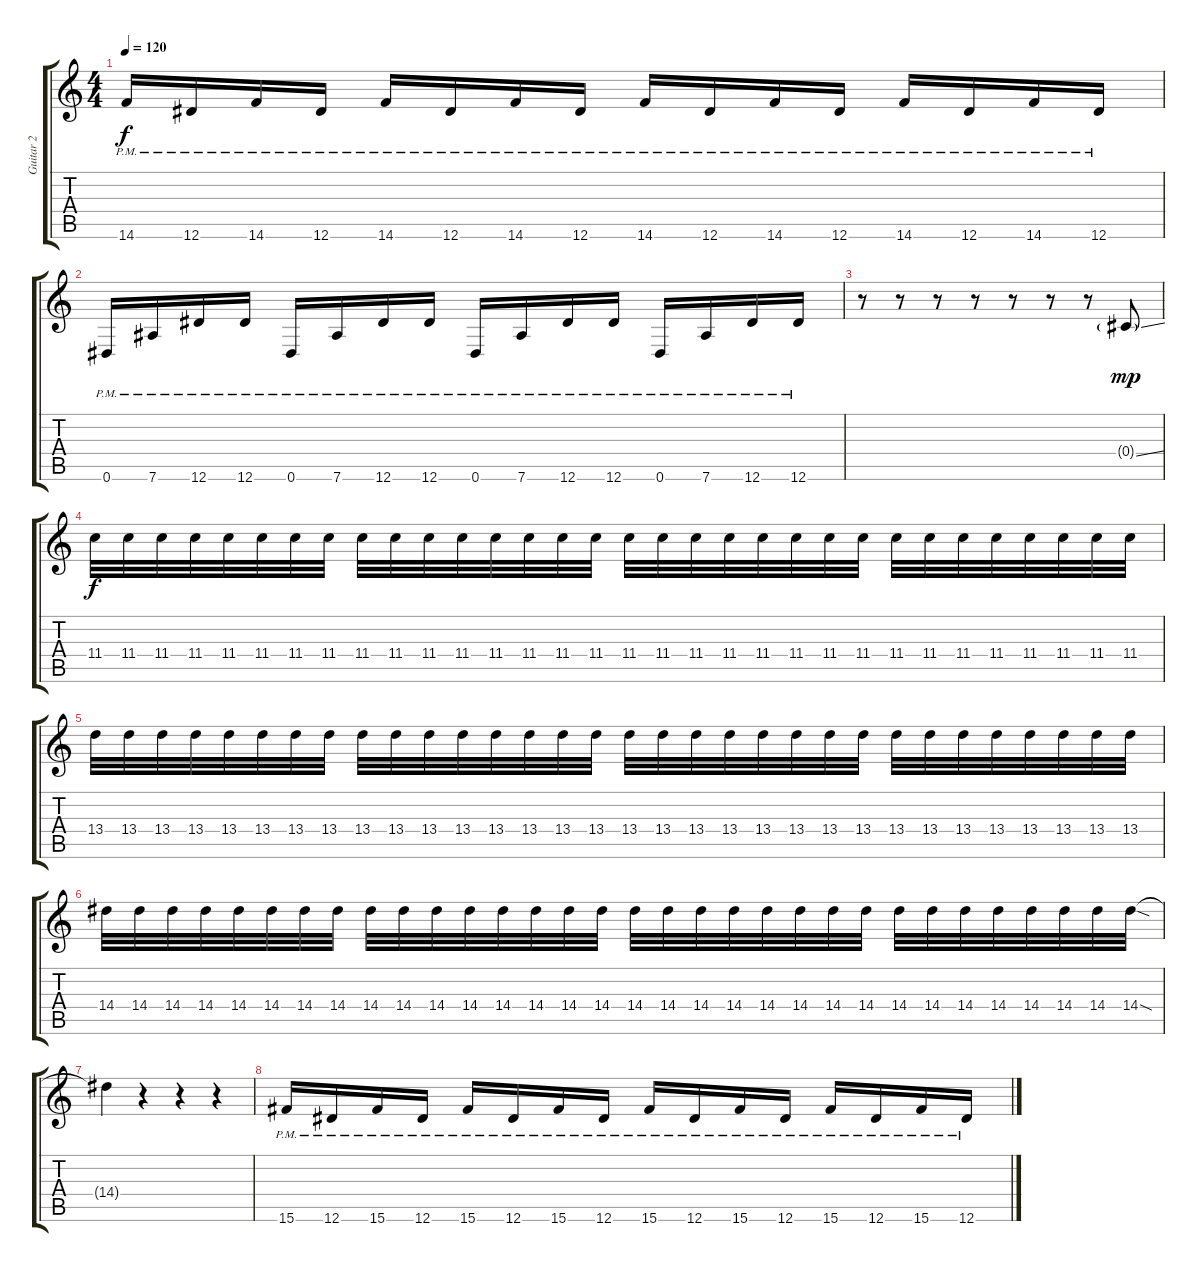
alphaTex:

\track ("Guitar 2" "Guitar 2") {instrument distortionguitar}
\staff {score tabs}
\tuning (Eb4 Bb3 Gb3 Db3 Ab2 Eb2) {hide}
\ts (4 4)
\tempo 120
\clef g2
\ks c
14.6{pm}.16{dy f} 12.6{pm}.16 14.6{pm}.16 12.6{pm}.16 14.6{pm}.16 12.6{pm}.16 14.6{pm}.16 12.6{pm}.16 14.6{pm}.16 12.6{pm}.16 14.6{pm}.16 12.6{pm}.16 14.6{pm}.16 12.6{pm}.16 14.6{pm}.16 12.6{pm}.16 |
0.6{pm}.16 7.6{pm}.16 12.6{pm}.16 12.6{pm}.16 0.6{pm}.16 7.6{pm}.16 12.6{pm}.16 12.6{pm}.16 0.6{pm}.16 7.6{pm}.16 12.6{pm}.16 12.6{pm}.16 0.6{pm}.16 7.6{pm}.16 12.6{pm}.16 12.6{pm}.16 |
r.8 r.8 r.8 r.8 r.8 r.8 r.8 0.4{ss g}.8{dy mp} |
11.4.32{dy f} 11.4.32 11.4.32 11.4.32 11.4.32 11.4.32 11.4.32 11.4.32 11.4.32 11.4.32 11.4.32 11.4.32 11.4.32 11.4.32 11.4.32 11.4.32 11.4.32 11.4.32 11.4.32 11.4.32 11.4.32 11.4.32 11.4.32 11.4.32 11.4.32 11.4.32 11.4.32 11.4.32 11.4.32 11.4.32 11.4.32 11.4.32 |
13.4.32 13.4.32 13.4.32 13.4.32 13.4.32 13.4.32 13.4.32 13.4.32 13.4.32 13.4.32 13.4.32 13.4.32 13.4.32 13.4.32 13.4.32 13.4.32 13.4.32 13.4.32 13.4.32 13.4.32 13.4.32 13.4.32 13.4.32 13.4.32 13.4.32 13.4.32 13.4.32 13.4.32 13.4.32 13.4.32 13.4.32 13.4.32 |
14.4.32 14.4.32 14.4.32 14.4.32 14.4.32 14.4.32 14.4.32 14.4.32 14.4.32 14.4.32 14.4.32 14.4.32 14.4.32 14.4.32 14.4.32 14.4.32 14.4.32 14.4.32 14.4.32 14.4.32 14.4.32 14.4.32 14.4.32 14.4.32 14.4.32 14.4.32 14.4.32 14.4.32 14.4.32 14.4.32 14.4.32 14.4{sod}.32 |
14.4{t}.4 r.4 r.4 r.4 |
15.6{pm}.16 12.6{pm}.16 15.6{pm}.16 12.6{pm}.16 15.6{pm}.16 12.6{pm}.16 15.6{pm}.16 12.6{pm}.16 15.6{pm}.16 12.6{pm}.16 15.6{pm}.16 12.6{pm}.16 15.6{pm}.16 12.6{pm}.16 15.6{pm}.16 12.6{pm}.16
